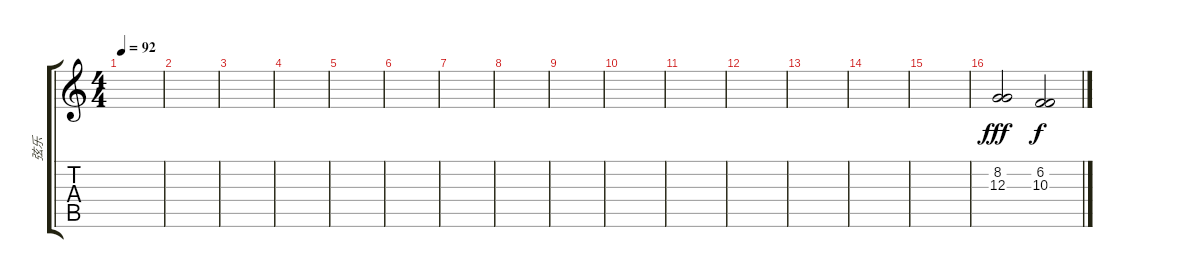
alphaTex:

\track ("弦乐" "弦乐") {instrument stringensemble1}
\staff {score tabs}
\tuning (E4 B3 G3 D3 A2 E2) {hide}
\ts (4 4)
\tempo 92
\clef g2
\ks c
|
|
|
|
|
|
|
|
|
|
|
|
|
|
|
(8.2 12.3).2{dy fff} (6.2 10.3).2{dy f}
